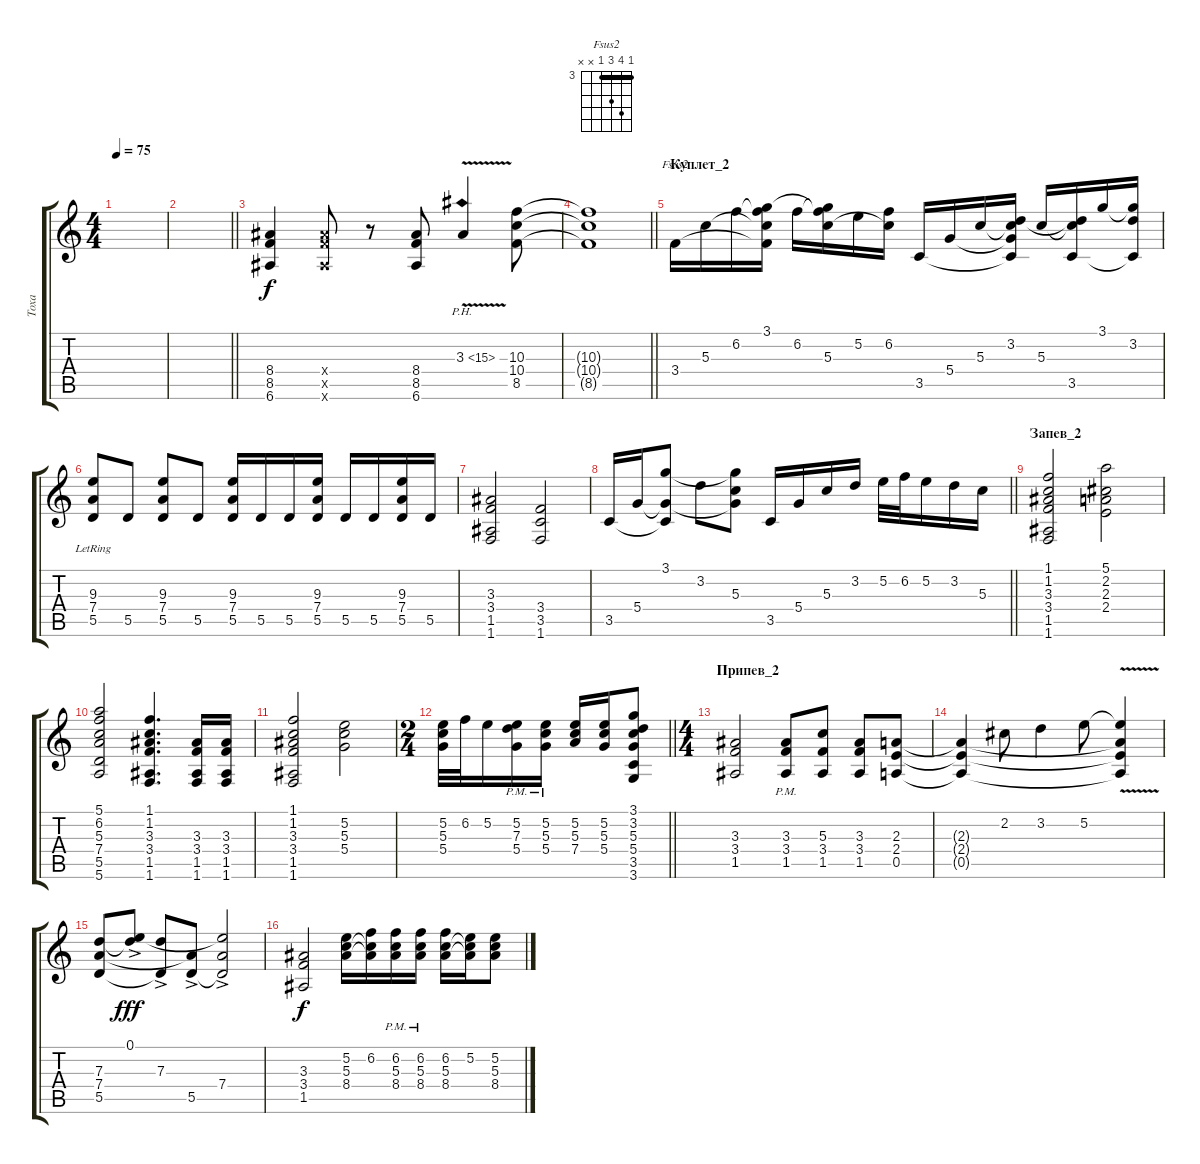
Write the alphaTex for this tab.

\track ("Тоха" "Тоха") {instrument distortionguitar}
\staff {score tabs}
\tuning (E4 B3 G3 D3 A2 E2) {hide}
\chord ("Fsus2" 3 6 5 3 x x) {firstfret 3 barre 3}
\ts (4 4)
\tempo 75
\clef g2
\ks c
|
\barLineRight lightlight
|
\section ("" "")
(8.4 8.5 6.6).4 (8.4{x} 8.5{x} 6.6{x}).8 r.8 (8.4 8.5 6.6).8 3.3{ph 12 v}.4 (10.3 10.4 8.5).8 |
\barLineRight lightlight
(10.3{t} 10.4{t} 8.5{t}).1 |
\section ("" "Куплет_2")
3.4.16{ch "Fsus2"} 5.3.16 6.2.16 (3.1 6.2{t} 5.3{t} 3.4{t}).16 6.2.16 (3.1{t} 6.2{t} 5.3).16 5.2.16 (6.2 5.3{t}).16 3.5.16 5.4.16 5.3.16 (3.2 5.3{t} 5.4{t} 3.5{t}).16 5.3.16 (3.2{t} 5.3{t} 3.5).16 3.1.16 (3.1{t} 3.2 3.5{t}).16 |
(9.3 7.4{lr} 5.5{lr}).8 5.5.8 (9.3 7.4 5.5).8 5.5.8 (9.3 7.4 5.5).16 5.5.16 5.5.16 (9.3 7.4 5.5).16 5.5.16 5.5.16 (9.3 7.4 5.5).16 5.5.16 |
(3.3 3.4 1.5 1.6).2 (3.4 3.5 1.6).2 |
\barLineRight lightlight
3.5.16 5.4.16 (3.1 5.4{t} 3.5{t}).8 3.2.8 (3.1{t} 5.3 5.4{t}).8 3.5.16 5.4.16 5.3.16 3.2.16 5.2.32 6.2.32 5.2.16 3.2.16 5.3.16 |
\section ("" "Запев_2")
(1.1 1.2 3.3 3.4 1.5 1.6).2 (5.1 2.2 2.3 2.4).2 |
(5.1 6.2 5.3 7.4 5.5 5.6).2 (1.1 1.2 3.3 3.4 1.5 1.6).4{d} (3.3 3.4 1.5 1.6).16 (3.3 3.4 1.5 1.6).16 |
(1.1 1.2 3.3 3.4 1.5 1.6).2 (5.2 5.3 5.4).2 |
\ts (2 4)
\barLineRight lightlight
(5.2 5.3 5.4).32 6.2.32 5.2.16 (5.2{pm} 7.3{pm} 5.4{pm}).16 (5.2{pm} 5.3{pm} 5.4{pm}).16 (5.2 5.3 7.4).16 (5.2 5.3 5.4).16 (3.1 3.2 5.3 5.4 3.5 3.6).8 |
\ts (4 4)
\section ("" "Припев_2")
(3.3 3.4 1.5).2 (3.3{pm} 3.4{pm} 1.5{pm}).8 (5.3 3.4 1.5).8 (3.3 3.4 1.5).8 (2.3 2.4 0.5).8 |
(2.3{t} 2.4{t} 0.5{t}).4 2.2.8 3.2.4 5.2.8 (5.2{v t} 2.3{t} 2.4{t} 0.5{t}).4 |
(7.3 7.4 5.5).8 (0.1{ac} 7.3{t}).8{dy fff} (7.3{ac} 5.5{t}).8 (7.4{t} 5.5{ac}).8 (0.1{t} 7.4{ac} 5.5{t}).2 |
(3.3 3.4 1.5).2{dy f} (5.2 5.3 8.4).16 (6.2 5.3{t} 8.4{t}).16 (6.2{pm} 5.3{pm} 8.4{pm}).16 (6.2{pm} 5.3{pm} 8.4{pm}).16 (6.2 5.3 8.4).16 (5.2 5.3{t} 8.4{t}).16 (5.2 5.3 8.4).8
